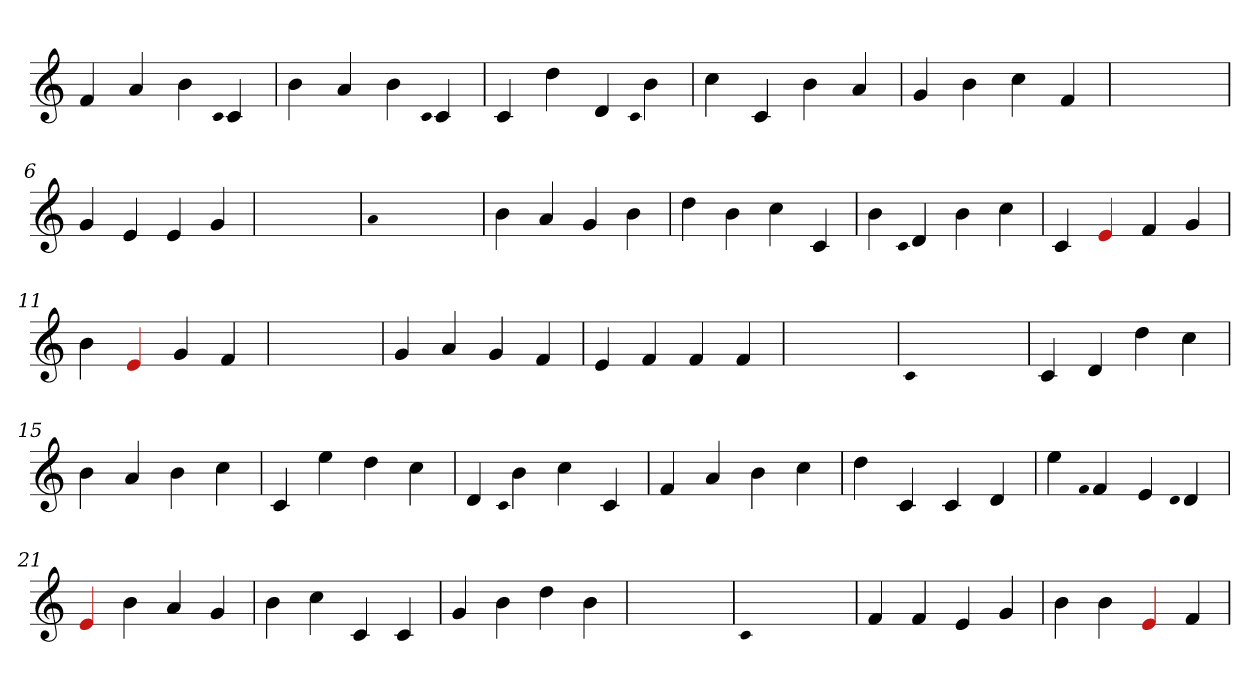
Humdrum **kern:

**kern
*part1
*staff1
*clefG2
=1
4f
4a
4b
qqc
4c
=2
4b
4a
4b
qqc
4c
=3
4c
4dd
4d
qqc
4b
=4
4cc
4c
4b
4a
=5
4g
4b
4cc
4f
=6
1ryy
=6
4g
4e
4e
4g
=7
1ryy
=7
qqa
1ryy
=7
4b
4a
4g
4b
=8
4dd
4b
4cc
4c
=9
4b
qqc
4d
4b
4cc
=10
4c
4Re
4f
4g
=11
4b
4Re
4g
4f
=12
1ryy
=12
4g
4a
4g
4f
=13
4e
4f
4f
4f
=14
1ryy
=14
qqc
1ryy
=14
4c
4d
4dd
4cc
=15
4b
4a
4b
4cc
=16
4c
4ee
4dd
4cc
=17
4d
qqc
4b
4cc
4c
=18
4f
4a
4b
4cc
=19
4dd
4c
4c
4d
=20
4ee
qqf
4f
4e
qqd
4d
=21
4Re
4b
4a
4g
=22
4b
4cc
4c
4c
=23
4g
4b
4dd
4b
=24
1ryy
=24
qqc
1ryy
=24
4f
4f
4e
4g
=25
4b
4b
4Re
4f
=
*-
